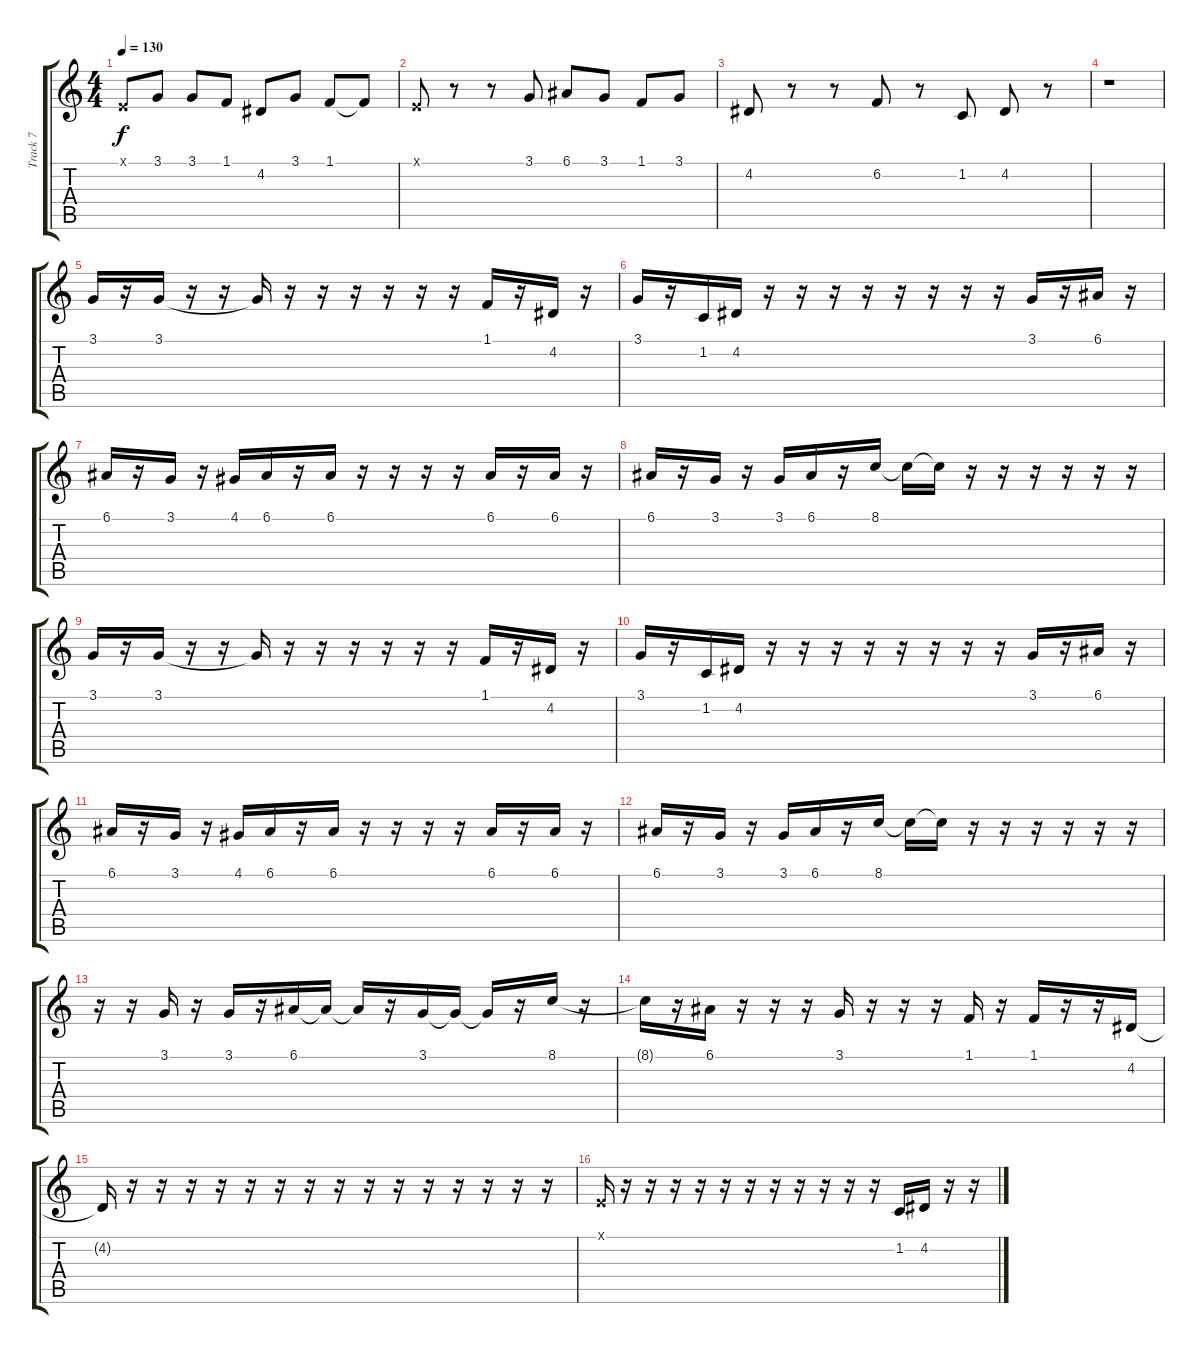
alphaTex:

\track ("Track 7" "Track 7") {instrument violin}
\staff {score tabs}
\tuning (E4 B3 G3 D3 A2 E2) {hide}
\ts (4 4)
\tempo 130
\clef g2
\ks c
0.1{x}.8{dy f} 3.1.8 3.1.8 1.1.8 4.2.8 3.1.8 1.1.8 1.1{t}.8 |
0.1{x}.8 r.8 r.8 3.1.8 6.1.8 3.1.8 1.1.8 3.1.8 |
4.2.8 r.8 r.8 6.2.8 r.8 1.2.8 4.2.8 r.8 |
r.1 |
3.1.16 r.16 3.1.16 r.16 r.16 3.1{t}.16 r.16 r.16 r.16 r.16 r.16 r.16 1.1.16 r.16 4.2.16 r.16 |
3.1.16 r.16 1.2.16 4.2.16 r.16 r.16 r.16 r.16 r.16 r.16 r.16 r.16 3.1.16 r.16 6.1.16 r.16 |
6.1.16 r.16 3.1.16 r.16 4.1.16 6.1.16 r.16 6.1.16 r.16 r.16 r.16 r.16 6.1.16 r.16 6.1.16 r.16 |
6.1.16 r.16 3.1.16 r.16 3.1.16 6.1.16 r.16 8.1.16 8.1{t}.16 8.1{t}.16 r.16 r.16 r.16 r.16 r.16 r.16 |
3.1.16 r.16 3.1.16 r.16 r.16 3.1{t}.16 r.16 r.16 r.16 r.16 r.16 r.16 1.1.16 r.16 4.2.16 r.16 |
3.1.16 r.16 1.2.16 4.2.16 r.16 r.16 r.16 r.16 r.16 r.16 r.16 r.16 3.1.16 r.16 6.1.16 r.16 |
6.1.16 r.16 3.1.16 r.16 4.1.16 6.1.16 r.16 6.1.16 r.16 r.16 r.16 r.16 6.1.16 r.16 6.1.16 r.16 |
6.1.16 r.16 3.1.16 r.16 3.1.16 6.1.16 r.16 8.1.16 8.1{t}.16 8.1{t}.16 r.16 r.16 r.16 r.16 r.16 r.16 |
r.16 r.16 3.1.16 r.16 3.1.16 r.16 6.1.16 6.1{t}.16 6.1{t}.16 r.16 3.1.16 3.1{t}.16 3.1{t}.16 r.16 8.1.16 r.16 |
8.1{t}.16 r.16 6.1.16 r.16 r.16 r.16 3.1.16 r.16 r.16 r.16 1.1.16 r.16 1.1.16 r.16 r.16 4.2.16 |
4.2{t}.16 r.16 r.16 r.16 r.16 r.16 r.16 r.16 r.16 r.16 r.16 r.16 r.16 r.16 r.16 r.16 |
0.1{x}.16 r.16 r.16 r.16 r.16 r.16 r.16 r.16 r.16 r.16 r.16 r.16 1.2.16 4.2.16 r.16 r.16
